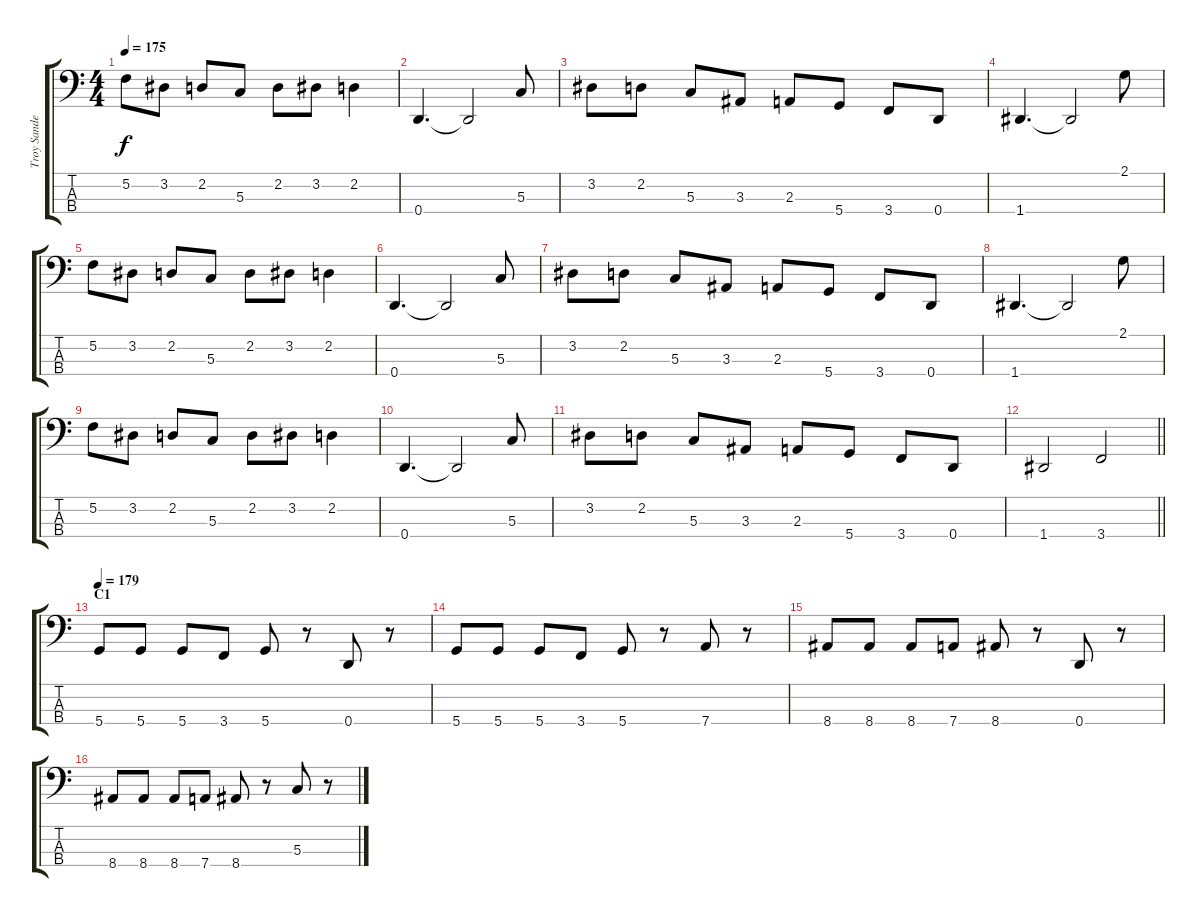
\track ("Troy Sanders" "Troy Sande") {instrument electricbassfinger}
\staff {score tabs}
\tuning (F2 C2 G1 D1) {hide}
\ts (4 4)
\tempo 175
\clef f4
\ks c
5.2.8{dy f} 3.2.8 2.2.8 5.3.8 2.2.8 3.2.8 2.2.4 |
0.4.4{d} 0.4{t}.2 5.3.8 |
3.2.8 2.2.8 5.3.8 3.3.8 2.3.8 5.4.8 3.4.8 0.4.8 |
1.4.4{d} 1.4{t}.2 2.1.8 |
5.2.8 3.2.8 2.2.8 5.3.8 2.2.8 3.2.8 2.2.4 |
0.4.4{d} 0.4{t}.2 5.3.8 |
3.2.8 2.2.8 5.3.8 3.3.8 2.3.8 5.4.8 3.4.8 0.4.8 |
1.4.4{d} 1.4{t}.2 2.1.8 |
5.2.8 3.2.8 2.2.8 5.3.8 2.2.8 3.2.8 2.2.4 |
0.4.4{d} 0.4{t}.2 5.3.8 |
3.2.8 2.2.8 5.3.8 3.3.8 2.3.8 5.4.8 3.4.8 0.4.8 |
\barLineRight lightlight
1.4.2 3.4.2 |
\section ("" "C1")
\tempo 179
5.4.8 5.4.8 5.4.8 3.4.8 5.4.8 r.8 0.4.8 r.8 |
5.4.8 5.4.8 5.4.8 3.4.8 5.4.8 r.8 7.4.8 r.8 |
8.4.8 8.4.8 8.4.8 7.4.8 8.4.8 r.8 0.4.8 r.8 |
8.4.8 8.4.8 8.4.8 7.4.8 8.4.8 r.8 5.3.8 r.8
